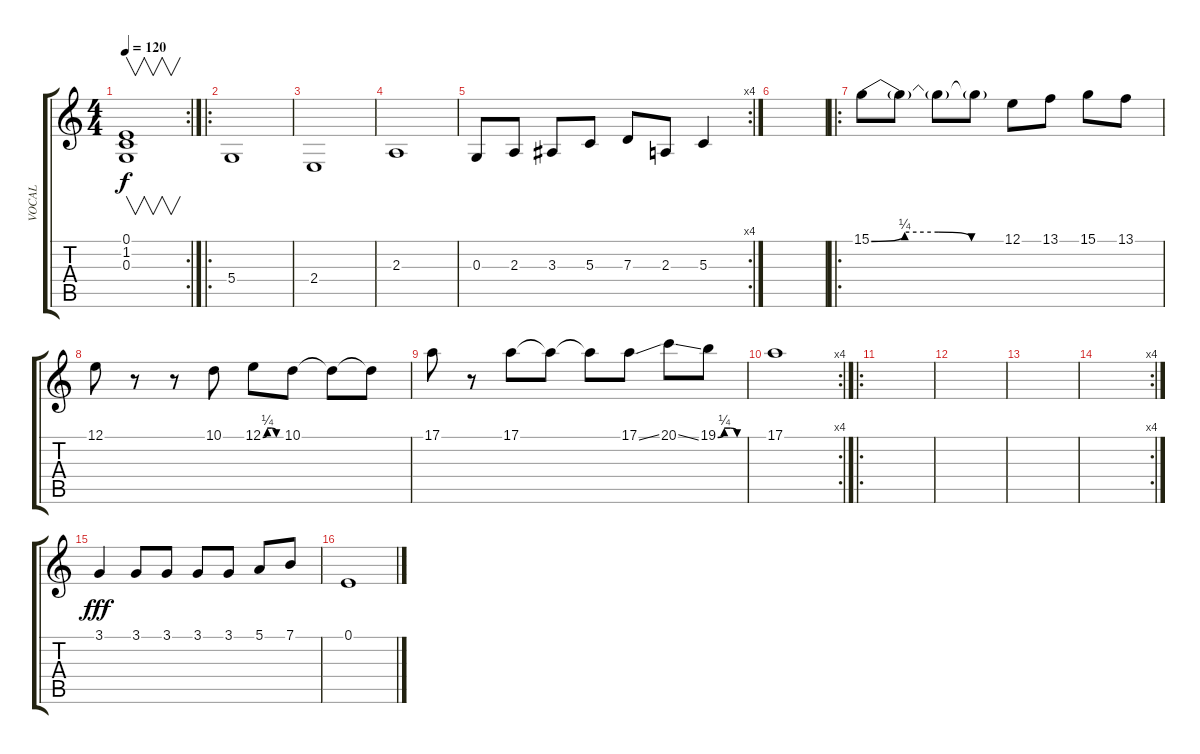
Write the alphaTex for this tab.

\track ("VOCAL" "VOCAL") {instrument lead6voice}
\staff {score tabs}
\tuning (E4 B3 G3 D3 A2 E2) {hide}
\rc 2
\ts (4 4)
\tempo 120
\clef g2
\ks c
(0.1 1.2 0.3).1{v dy f} |
\ro
5.4.1 |
2.4.1 |
2.3.1 |
\rc 4
0.3.8 2.3.8 3.3.8 5.3.8 7.3.8 2.3.8 5.3.4 |
|
\ro
15.1{be (custom 0 0 15 1 30 1 45 0 60 0)}.8 15.1{t}.8 15.1{t}.8 15.1{t}.8 12.1.8 13.1.8 15.1.8 13.1.8 |
12.1.8 r.8 r.8 10.1.8 12.1{be (custom 0 0 15 1 30 1 45 0 60 0)}.8 10.1.8 10.1{t}.8 10.1{t}.8 |
17.1.8 r.8 17.1.8 17.1{t}.8 17.1{t}.8 17.1{ss}.8 20.1{ss}.8 19.1{be (custom 0 0 15 1 30 1 45 0 60 0)}.8 |
\rc 4
17.1.1 |
\ro
|
|
|
\rc 4
|
3.1.4{dy fff} 3.1.8 3.1.8 3.1.8 3.1.8 5.1.8 7.1.8 |
0.1.1
